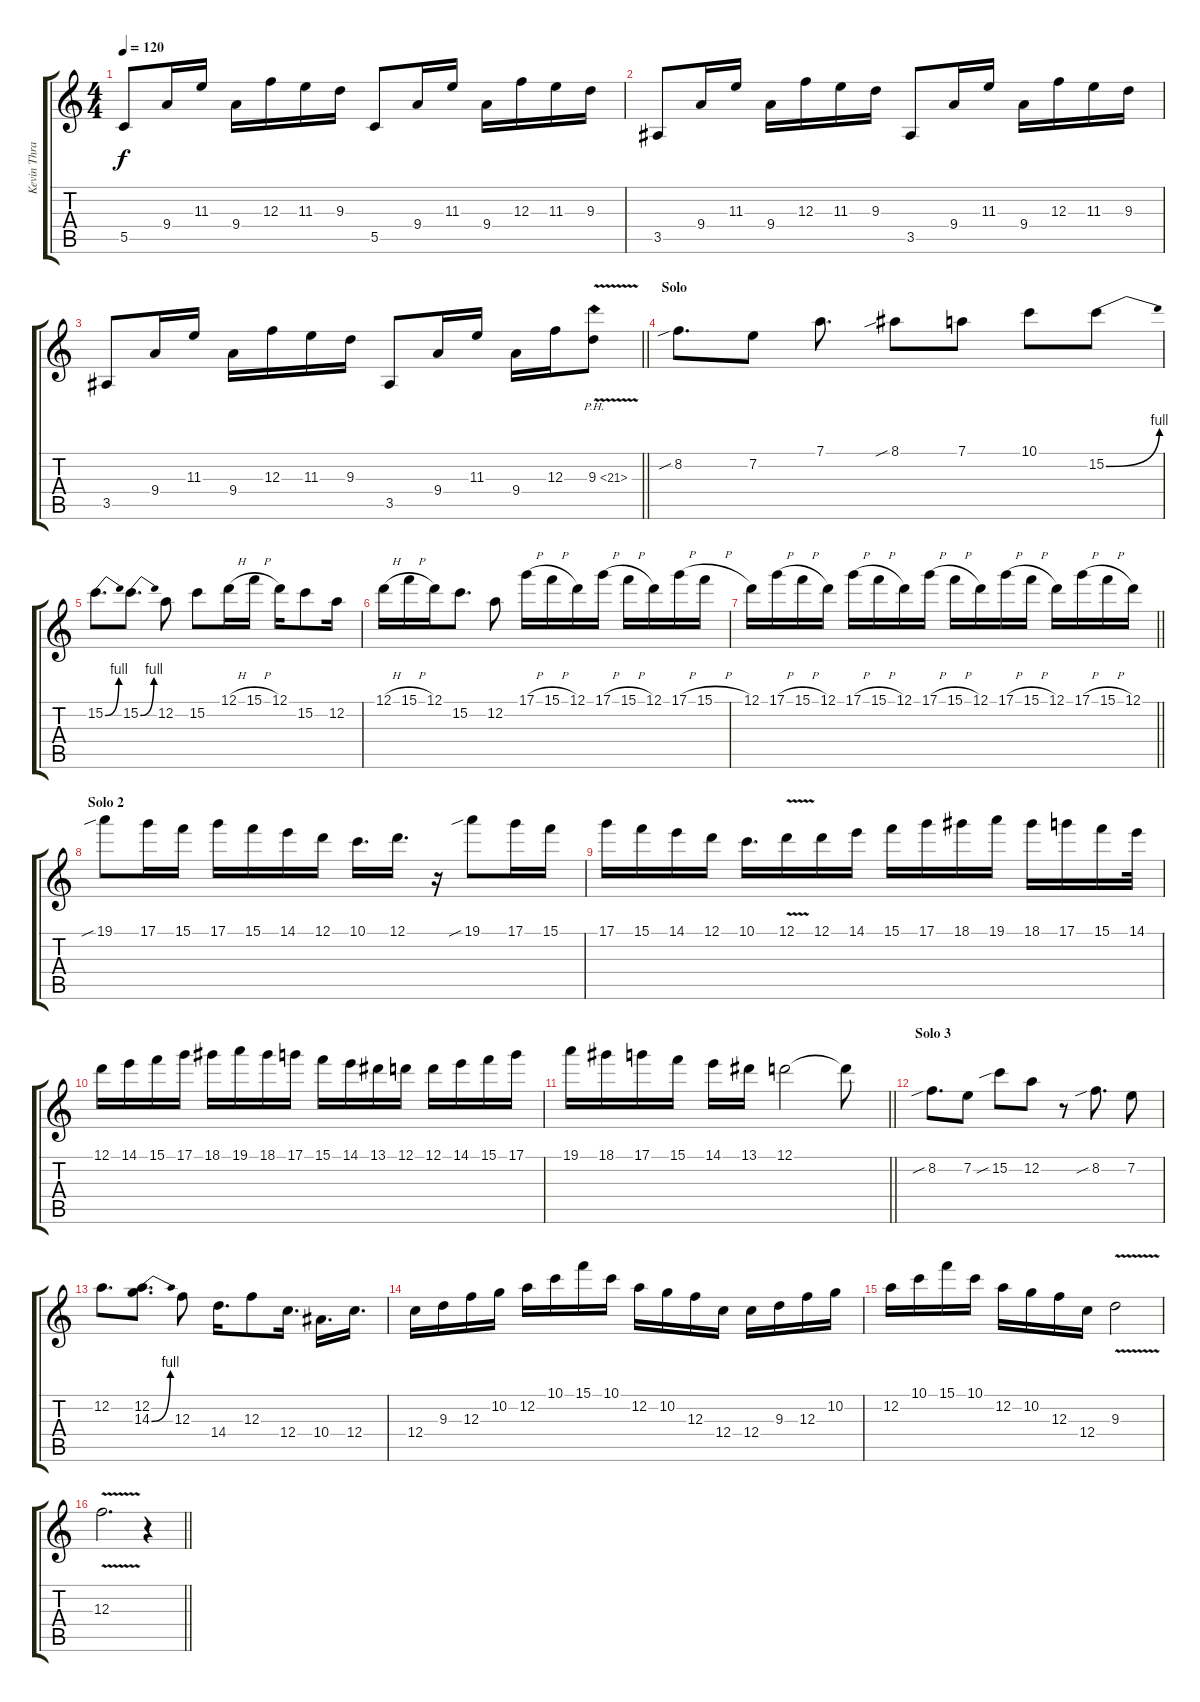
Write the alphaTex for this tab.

\track ("Kevin Thrasher" "Kevin Thra") {instrument distortionguitar}
\staff {score tabs}
\tuning (D4 A3 F3 C3 G2 C2) {hide}
\ts (4 4)
\tempo 120
\clef g2
\ks c
5.5.8{dy f} 9.4.16 11.3.16 9.4.16 12.3.16 11.3.16 9.3.16 5.5.8 9.4.16 11.3.16 9.4.16 12.3.16 11.3.16 9.3.16 |
3.5.8 9.4.16 11.3.16 9.4.16 12.3.16 11.3.16 9.3.16 3.5.8 9.4.16 11.3.16 9.4.16 12.3.16 11.3.16 9.3.16 |
\barLineRight lightlight
3.5.8 9.4.16 11.3.16 9.4.16 12.3.16 11.3.16 9.3.16 3.5.8 9.4.16 11.3.16 9.4.16 12.3.16 9.3{ph 12 v}.8 |
\section ("" "Solo")
8.2{sib}.8{d} 7.2.8 7.1.8{d} 8.1{sib}.8 7.1.8 10.1.8 15.2{be (bend 0 0 60 4)}.8 |
15.2{be (bend 0 0 60 4)}.8{d} 15.2{be (bend 0 0 60 4)}.8{d} 12.2.8 15.2.8 12.1{h}.16 15.1{h}.16 12.1.16 15.2.8 12.2.16 |
12.1{h}.16 15.1{h}.16 12.1.16 15.2.8{d} 12.2.8 17.1{h}.16 15.1{h}.16 12.1.16 17.1{h}.16 15.1{h}.16 12.1.16 17.1{h}.16 15.1{h}.16 |
\barLineRight lightlight
12.1.16 17.1{h}.16 15.1{h}.16 12.1.16 17.1{h}.16 15.1{h}.16 12.1.16 17.1{h}.16 15.1{h}.16 12.1.16 17.1{h}.16 15.1{h}.16 12.1.16 17.1{h}.16 15.1{h}.16 12.1.16 |
\section ("" "Solo 2")
19.1{sib}.8 17.1.16 15.1.16 17.1.16 15.1.16 14.1.16 12.1.16 10.1.16{d} 12.1.16{d} r.16 19.1{sib}.8 17.1.16 15.1.16 |
17.1.16 15.1.16 14.1.16 12.1.16 10.1.16{d} 12.1{v}.16 12.1.16 14.1.16 15.1.16 17.1.16 18.1.16 19.1.16 18.1.16 17.1.16 15.1.16 14.1.32 |
12.1.16 14.1.16 15.1.16 17.1.16 18.1.16 19.1.16 18.1.16 17.1.16 15.1.16 14.1.16 13.1.16 12.1.16 12.1.16 14.1.16 15.1.16 17.1.16 |
\barLineRight lightlight
19.1.16 18.1.16 17.1.16 15.1.16 14.1.16 13.1.16 12.1.2 12.1{t}.8 |
\section ("" "Solo 3")
8.2{sib}.8{d} 7.2.8 15.2{sib}.8 12.2.8 r.8 8.2{sib}.8{d} 7.2.8 |
12.2.8{d} (12.2 14.3{be (bend 0 0 60 4)}).8{d} 12.3.8 14.4.16{d} 12.3.8 12.4.16{d} 10.4.16{d} 12.4.16{d} |
12.4.16 9.3.16 12.3.16 10.2.16 12.2.16 10.1.16 15.1.16 10.1.16 12.2.16 10.2.16 12.3.16 12.4.16 12.4.16 9.3.16 12.3.16 10.2.16 |
12.2.16 10.1.16 15.1.16 10.1.16 12.2.16 10.2.16 12.3.16 12.4.16 9.3{v}.2 |
\barLineRight lightlight
12.3{v}.2{d} r.4
